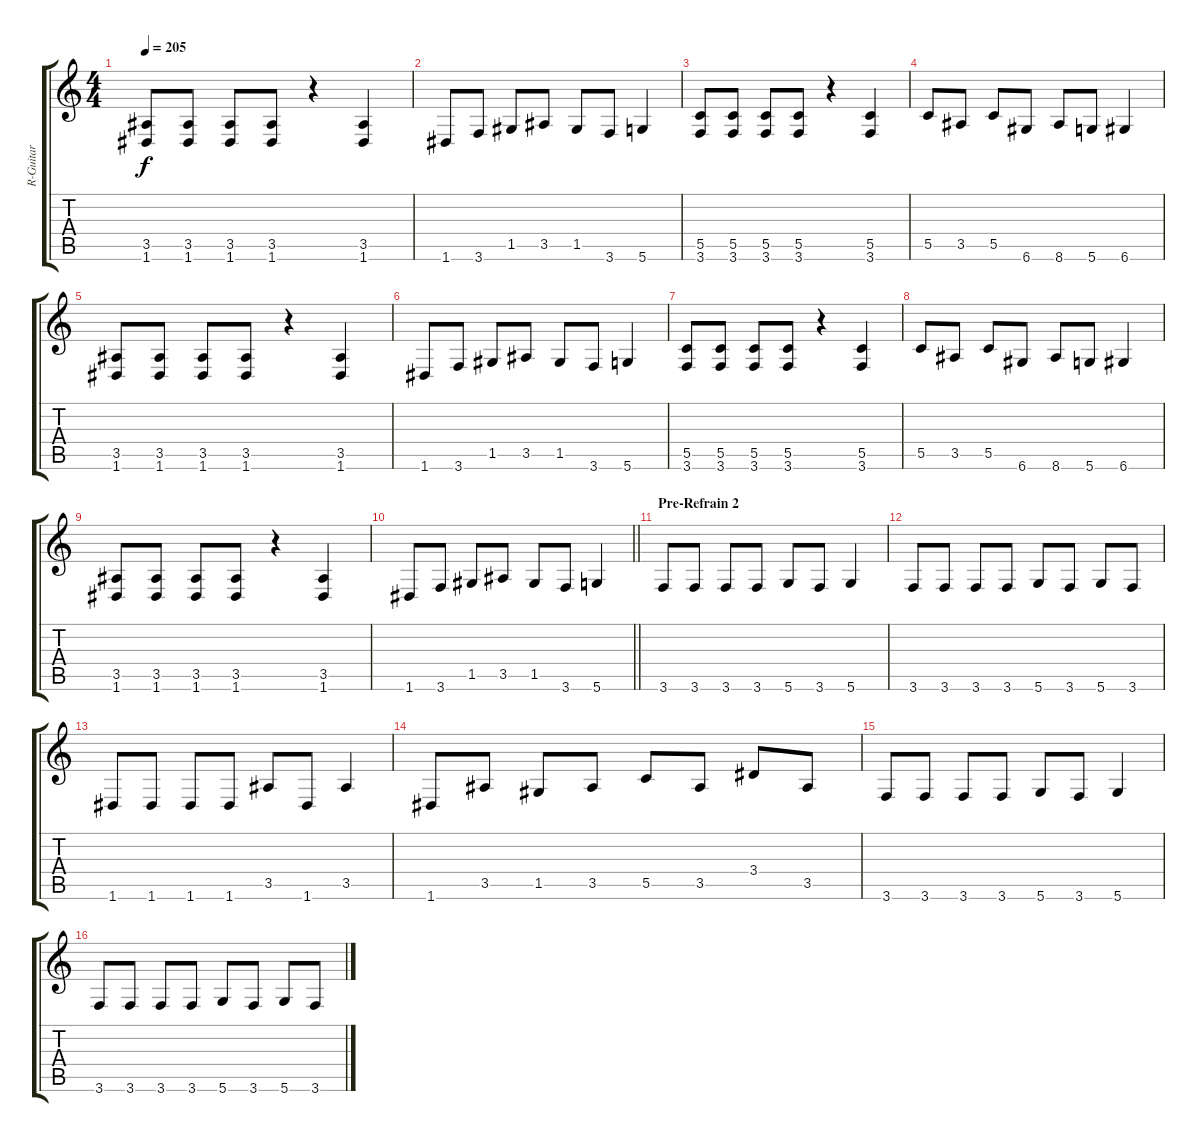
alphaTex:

\track ("R-Guitar" "R-Guitar") {instrument distortionguitar}
\staff {score tabs}
\tuning (D4 A3 F3 C3 G2 D2) {hide}
\ts (4 4)
\tempo 205
\clef g2
\ks c
(3.5 1.6).8{dy f} (3.5 1.6).8 (3.5 1.6).8 (3.5 1.6).8 r.4 (3.5 1.6).4 |
1.6.8 3.6.8 1.5.8 3.5.8 1.5.8 3.6.8 5.6.4 |
(5.5 3.6).8 (5.5 3.6).8 (5.5 3.6).8 (5.5 3.6).8 r.4 (5.5 3.6).4 |
5.5.8 3.5.8 5.5.8 6.6.8 8.6.8 5.6.8 6.6.4 |
(3.5 1.6).8 (3.5 1.6).8 (3.5 1.6).8 (3.5 1.6).8 r.4 (3.5 1.6).4 |
1.6.8 3.6.8 1.5.8 3.5.8 1.5.8 3.6.8 5.6.4 |
(5.5 3.6).8 (5.5 3.6).8 (5.5 3.6).8 (5.5 3.6).8 r.4 (5.5 3.6).4 |
5.5.8 3.5.8 5.5.8 6.6.8 8.6.8 5.6.8 6.6.4 |
(3.5 1.6).8 (3.5 1.6).8 (3.5 1.6).8 (3.5 1.6).8 r.4 (3.5 1.6).4 |
\barLineRight lightlight
1.6.8 3.6.8 1.5.8 3.5.8 1.5.8 3.6.8 5.6.4 |
\section ("" "Pre-Refrain 2")
3.6.8 3.6.8 3.6.8 3.6.8 5.6.8 3.6.8 5.6.4 |
3.6.8 3.6.8 3.6.8 3.6.8 5.6.8 3.6.8 5.6.8 3.6.8 |
1.6.8 1.6.8 1.6.8 1.6.8 3.5.8 1.6.8 3.5.4 |
1.6.8 3.5.8 1.5.8 3.5.8 5.5.8 3.5.8 3.4.8 3.5.8 |
3.6.8 3.6.8 3.6.8 3.6.8 5.6.8 3.6.8 5.6.4 |
3.6.8 3.6.8 3.6.8 3.6.8 5.6.8 3.6.8 5.6.8 3.6.8
